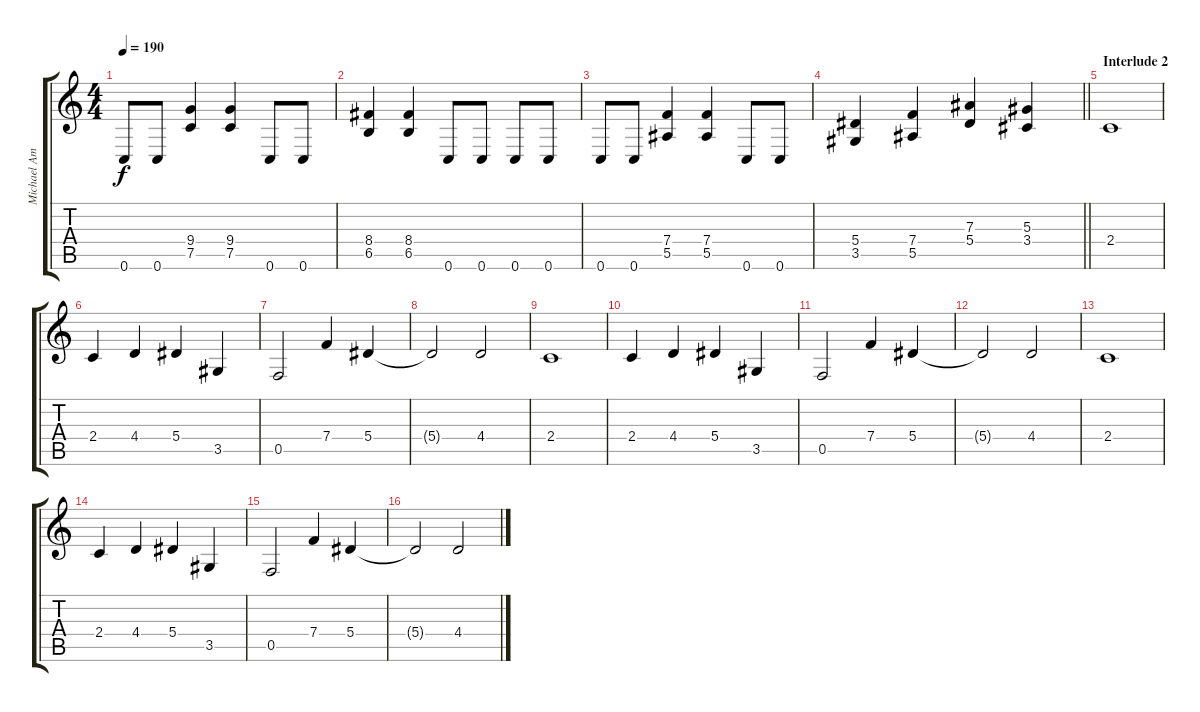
\track ("Michael Ammot" "Michael Am") {instrument distortionguitar}
\staff {score tabs}
\tuning (C4 G3 Eb3 Bb2 F2 C2) {hide}
\ts (4 4)
\tempo 190
\clef g2
\ks c
0.6.8{dy f} 0.6.8 (9.4 7.5).4 (9.4 7.5).4 0.6.8 0.6.8 |
(8.4 6.5).4 (8.4 6.5).4 0.6.8 0.6.8 0.6.8 0.6.8 |
0.6.8 0.6.8 (7.4 5.5).4 (7.4 5.5).4 0.6.8 0.6.8 |
\barLineRight lightlight
(5.4 3.5).4 (7.4 5.5).4 (7.3 5.4).4 (5.3 3.4).4 |
\section ("" "Interlude 2")
2.4.1 |
2.4.4 4.4.4 5.4.4 3.5.4 |
0.5.2 7.4.4 5.4.4 |
5.4{t}.2 4.4.2 |
2.4.1 |
2.4.4 4.4.4 5.4.4 3.5.4 |
0.5.2 7.4.4 5.4.4 |
5.4{t}.2 4.4.2 |
2.4.1 |
2.4.4 4.4.4 5.4.4 3.5.4 |
0.5.2 7.4.4 5.4.4 |
5.4{t}.2 4.4.2
